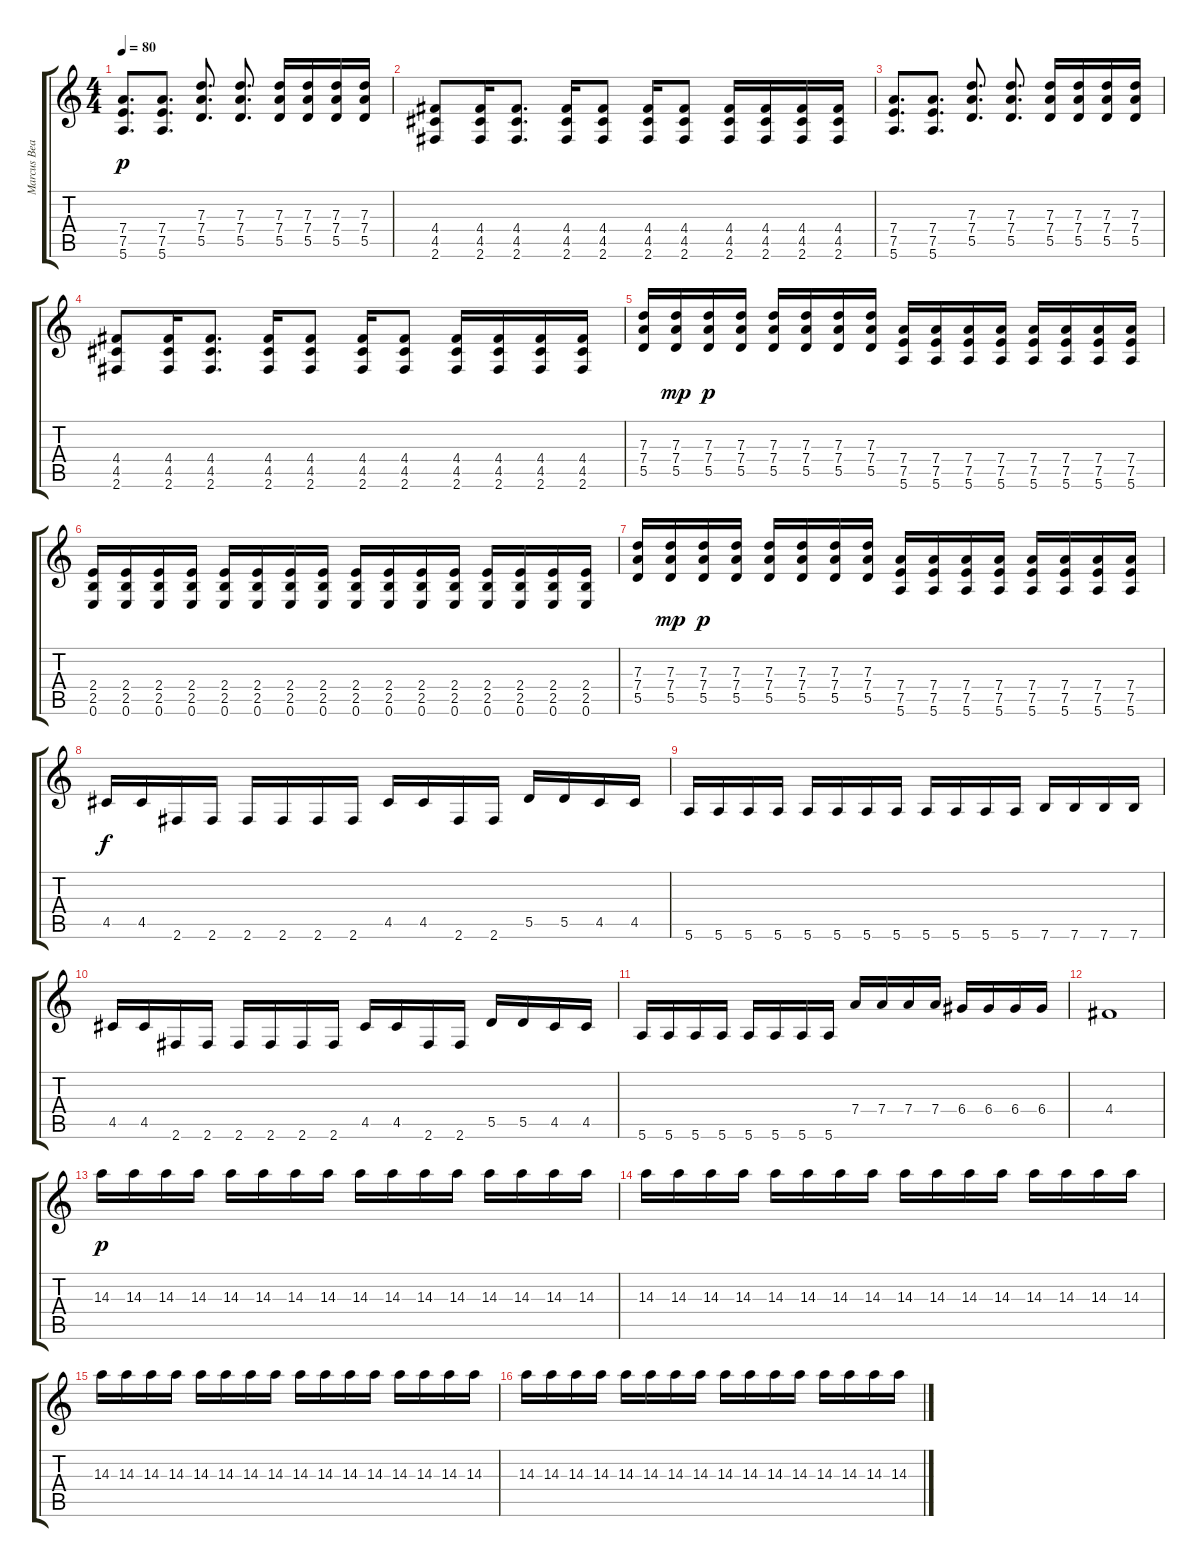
\track ("Marcus Beaumont" "Marcus Bea") {instrument overdrivenguitar}
\staff {score tabs}
\tuning (E4 B3 G3 D3 A2 E2) {hide}
\ts (4 4)
\tempo 80
\clef g2
\ks c
(7.4 7.5 5.6).8{d dy p} (7.4 7.5 5.6).8{d} (7.3 7.4 5.5).8{d} (7.3 7.4 5.5).8{d} (7.3 7.4 5.5).16 (7.3 7.4 5.5).16 (7.3 7.4 5.5).16 (7.3 7.4 5.5).16 |
(4.4 4.5 2.6).8 (4.4 4.5 2.6).16 (4.4 4.5 2.6).8{d} (4.4 4.5 2.6).16 (4.4 4.5 2.6).8 (4.4 4.5 2.6).16 (4.4 4.5 2.6).8 (4.4 4.5 2.6).16 (4.4 4.5 2.6).16 (4.4 4.5 2.6).16 (4.4 4.5 2.6).16 |
(7.4 7.5 5.6).8{d} (7.4 7.5 5.6).8{d} (7.3 7.4 5.5).8{d} (7.3 7.4 5.5).8{d} (7.3 7.4 5.5).16 (7.3 7.4 5.5).16 (7.3 7.4 5.5).16 (7.3 7.4 5.5).16 |
(4.4 4.5 2.6).8 (4.4 4.5 2.6).16 (4.4 4.5 2.6).8{d} (4.4 4.5 2.6).16 (4.4 4.5 2.6).8 (4.4 4.5 2.6).16 (4.4 4.5 2.6).8 (4.4 4.5 2.6).16 (4.4 4.5 2.6).16 (4.4 4.5 2.6).16 (4.4 4.5 2.6).16 |
(7.3 7.4 5.5).16 (7.3 7.4 5.5).16{dy mp} (7.3 7.4 5.5).16{dy p} (7.3 7.4 5.5).16 (7.3 7.4 5.5).16 (7.3 7.4 5.5).16 (7.3 7.4 5.5).16 (7.3 7.4 5.5).16 (7.4 7.5 5.6).16 (7.4 7.5 5.6).16 (7.4 7.5 5.6).16 (7.4 7.5 5.6).16 (7.4 7.5 5.6).16 (7.4 7.5 5.6).16 (7.4 7.5 5.6).16 (7.4 7.5 5.6).16 |
(2.4 2.5 0.6).16 (2.4 2.5 0.6).16 (2.4 2.5 0.6).16 (2.4 2.5 0.6).16 (2.4 2.5 0.6).16 (2.4 2.5 0.6).16 (2.4 2.5 0.6).16 (2.4 2.5 0.6).16 (2.4 2.5 0.6).16 (2.4 2.5 0.6).16 (2.4 2.5 0.6).16 (2.4 2.5 0.6).16 (2.4 2.5 0.6).16 (2.4 2.5 0.6).16 (2.4 2.5 0.6).16 (2.4 2.5 0.6).16 |
(7.3 7.4 5.5).16 (7.3 7.4 5.5).16{dy mp} (7.3 7.4 5.5).16{dy p} (7.3 7.4 5.5).16 (7.3 7.4 5.5).16 (7.3 7.4 5.5).16 (7.3 7.4 5.5).16 (7.3 7.4 5.5).16 (7.4 7.5 5.6).16 (7.4 7.5 5.6).16 (7.4 7.5 5.6).16 (7.4 7.5 5.6).16 (7.4 7.5 5.6).16 (7.4 7.5 5.6).16 (7.4 7.5 5.6).16 (7.4 7.5 5.6).16 |
4.5.16{dy f} 4.5.16 2.6.16 2.6.16 2.6.16 2.6.16 2.6.16 2.6.16 4.5.16 4.5.16 2.6.16 2.6.16 5.5.16 5.5.16 4.5.16 4.5.16 |
5.6.16 5.6.16 5.6.16 5.6.16 5.6.16 5.6.16 5.6.16 5.6.16 5.6.16 5.6.16 5.6.16 5.6.16 7.6.16 7.6.16 7.6.16 7.6.16 |
4.5.16 4.5.16 2.6.16 2.6.16 2.6.16 2.6.16 2.6.16 2.6.16 4.5.16 4.5.16 2.6.16 2.6.16 5.5.16 5.5.16 4.5.16 4.5.16 |
5.6.16 5.6.16 5.6.16 5.6.16 5.6.16 5.6.16 5.6.16 5.6.16 7.4.16 7.4.16 7.4.16 7.4.16 6.4.16 6.4.16 6.4.16 6.4.16 |
4.4.1 |
14.3.16{dy p} 14.3.16 14.3.16 14.3.16 14.3.16 14.3.16 14.3.16 14.3.16 14.3.16 14.3.16 14.3.16 14.3.16 14.3.16 14.3.16 14.3.16 14.3.16 |
14.3.16 14.3.16 14.3.16 14.3.16 14.3.16 14.3.16 14.3.16 14.3.16 14.3.16 14.3.16 14.3.16 14.3.16 14.3.16 14.3.16 14.3.16 14.3.16 |
14.3.16 14.3.16 14.3.16 14.3.16 14.3.16 14.3.16 14.3.16 14.3.16 14.3.16 14.3.16 14.3.16 14.3.16 14.3.16 14.3.16 14.3.16 14.3.16 |
14.3.16 14.3.16 14.3.16 14.3.16 14.3.16 14.3.16 14.3.16 14.3.16 14.3.16 14.3.16 14.3.16 14.3.16 14.3.16 14.3.16 14.3.16 14.3.16
